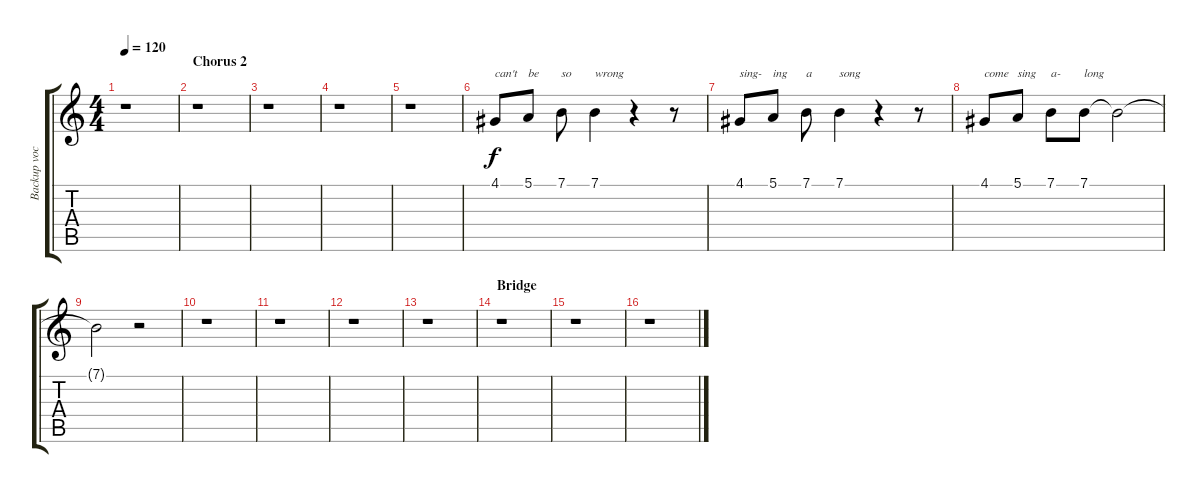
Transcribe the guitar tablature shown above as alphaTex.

\track ("Backup vocals" "Backup voc") {instrument synthvoice}
\staff {score tabs}
\tuning (E4 B3 G3 D3 A2 E2) {hide}
\ts (4 4)
\tempo 120
\clef g2
\ks c
r.1{dy f} |
\section ("" "Chorus 2")
r.1 |
r.1 |
r.1 |
r.1 |
4.1.8{txt "can't"} 5.1.8{txt "be"} 7.1.8{txt "so"} 7.1.4{txt "wrong"} r.4 r.8 |
4.1.8{txt "sing-"} 5.1.8{txt "ing"} 7.1.8{txt "a"} 7.1.4{txt "song"} r.4 r.8 |
4.1.8{txt "come"} 5.1.8{txt "sing"} 7.1.8{txt "a-"} 7.1.8{txt "long"} 7.1{t}.2 |
7.1{t}.2 r.2 |
r.1 |
r.1 |
r.1 |
r.1 |
\section ("" "Bridge")
r.1 |
r.1 |
r.1
